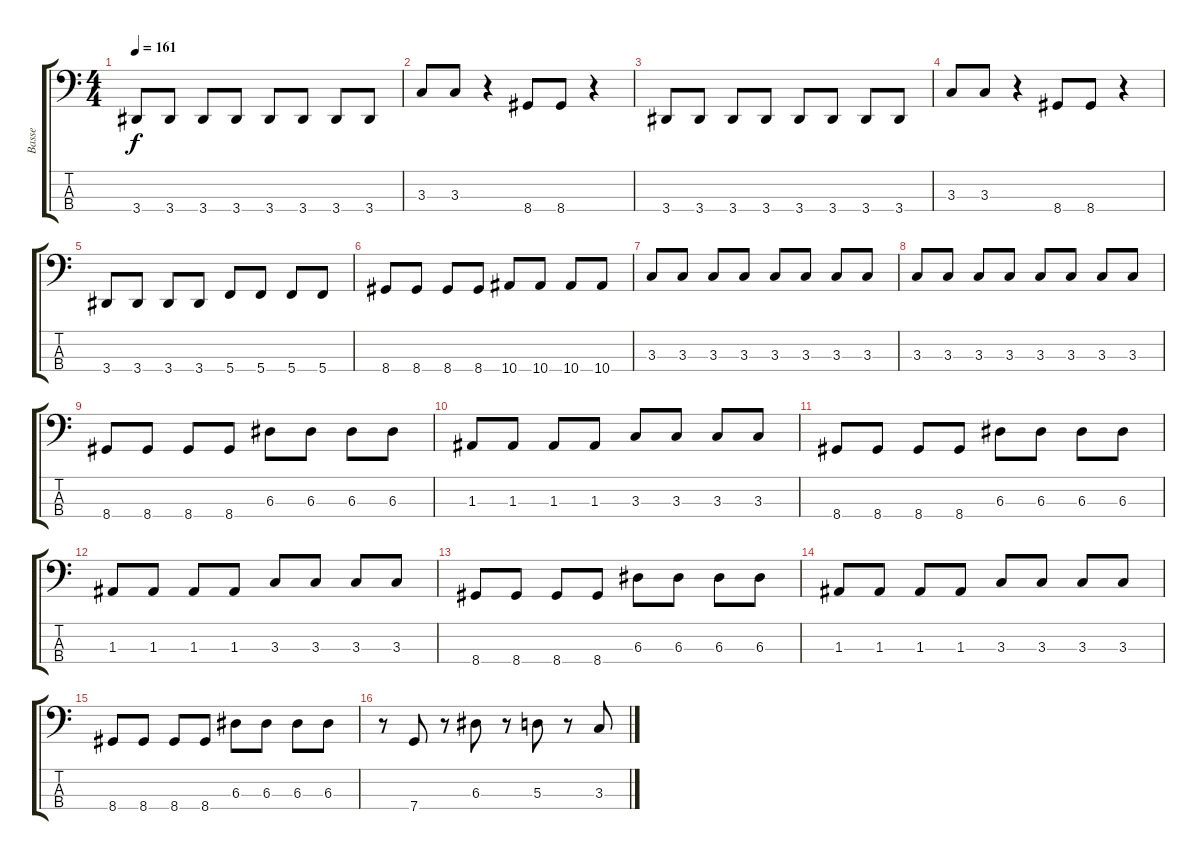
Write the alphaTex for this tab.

\track ("Basse" "Basse") {instrument electricbassfinger}
\staff {score tabs}
\tuning (G2 D2 A1 C1) {hide}
\ts (4 4)
\tempo 161
\clef f4
\ks c
3.4.8{dy f} 3.4.8 3.4.8 3.4.8 3.4.8 3.4.8 3.4.8 3.4.8 |
3.3.8 3.3.8 r.4 8.4.8 8.4.8 r.4 |
3.4.8 3.4.8 3.4.8 3.4.8 3.4.8 3.4.8 3.4.8 3.4.8 |
3.3.8 3.3.8 r.4 8.4.8 8.4.8 r.4 |
3.4.8 3.4.8 3.4.8 3.4.8 5.4.8 5.4.8 5.4.8 5.4.8 |
8.4.8 8.4.8 8.4.8 8.4.8 10.4.8 10.4.8 10.4.8 10.4.8 |
3.3.8 3.3.8 3.3.8 3.3.8 3.3.8 3.3.8 3.3.8 3.3.8 |
3.3.8 3.3.8 3.3.8 3.3.8 3.3.8 3.3.8 3.3.8 3.3.8 |
8.4.8 8.4.8 8.4.8 8.4.8 6.3.8 6.3.8 6.3.8 6.3.8 |
1.3.8 1.3.8 1.3.8 1.3.8 3.3.8 3.3.8 3.3.8 3.3.8 |
8.4.8 8.4.8 8.4.8 8.4.8 6.3.8 6.3.8 6.3.8 6.3.8 |
1.3.8 1.3.8 1.3.8 1.3.8 3.3.8 3.3.8 3.3.8 3.3.8 |
8.4.8 8.4.8 8.4.8 8.4.8 6.3.8 6.3.8 6.3.8 6.3.8 |
1.3.8 1.3.8 1.3.8 1.3.8 3.3.8 3.3.8 3.3.8 3.3.8 |
8.4.8 8.4.8 8.4.8 8.4.8 6.3.8 6.3.8 6.3.8 6.3.8 |
r.8 7.4.8 r.8 6.3.8 r.8 5.3.8 r.8 3.3.8
